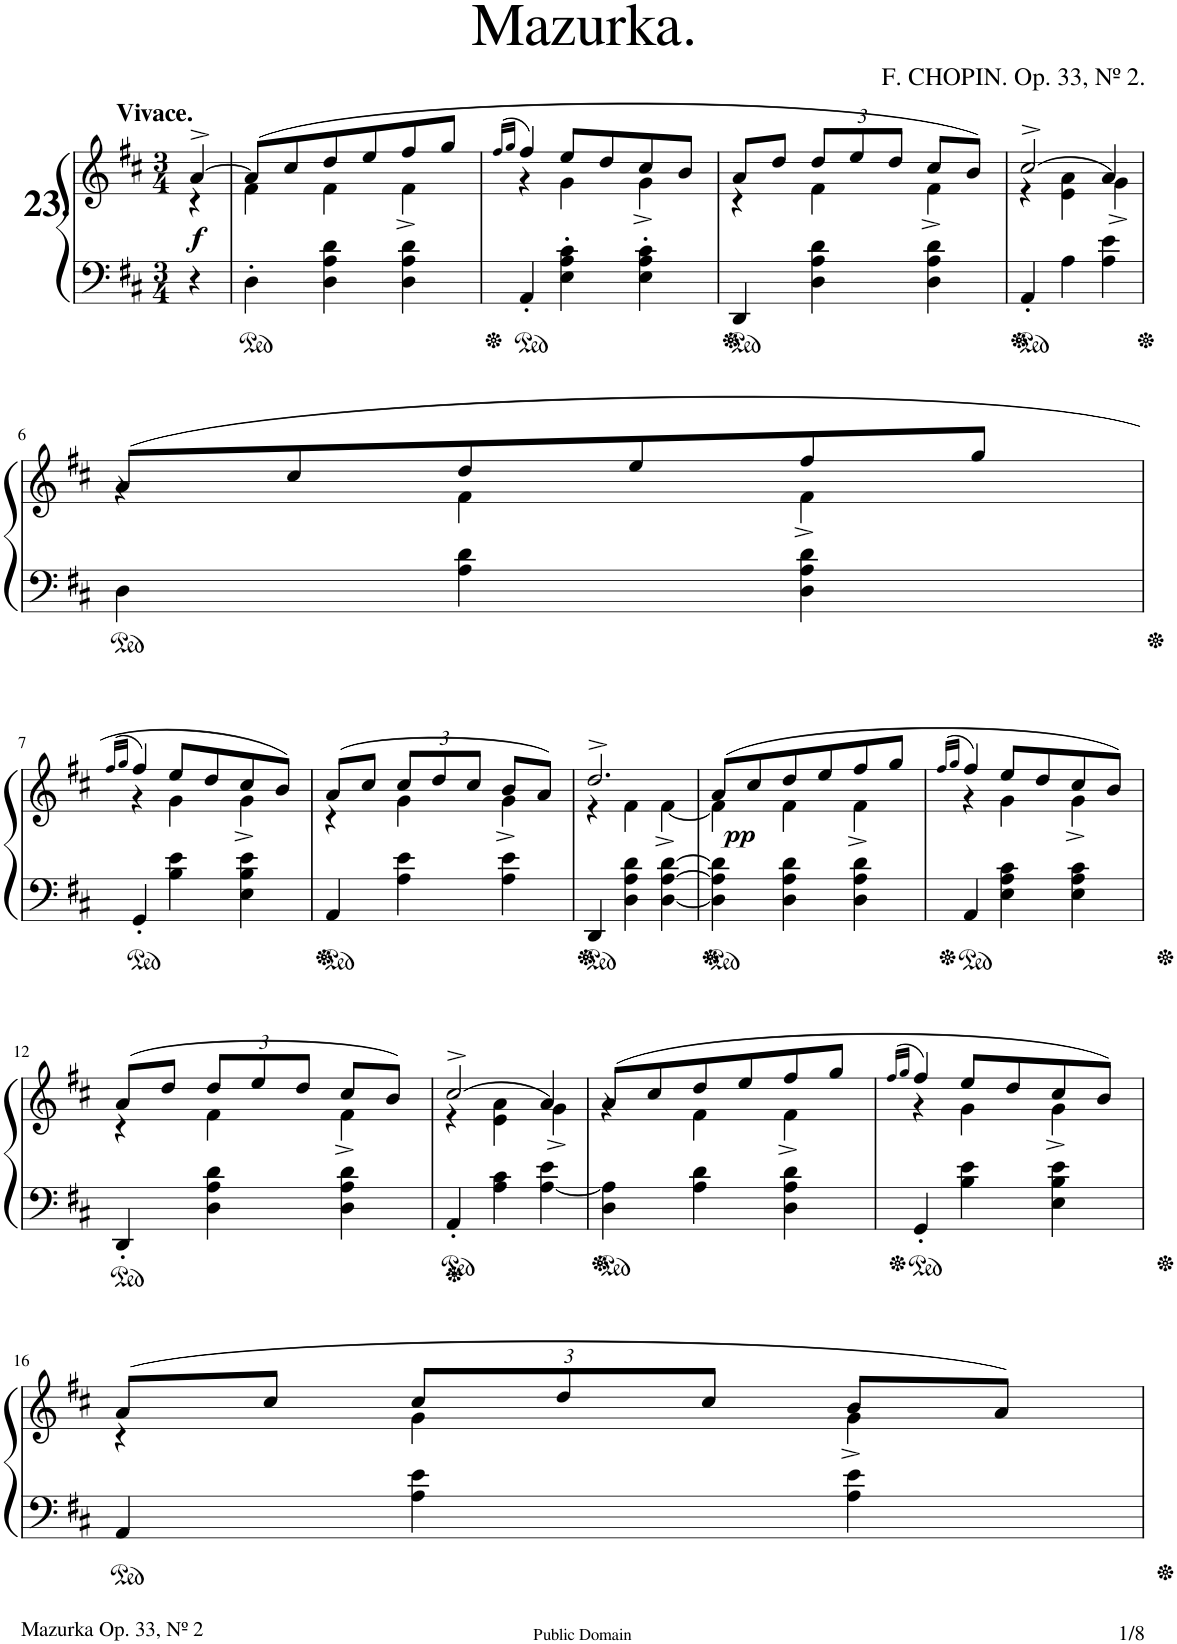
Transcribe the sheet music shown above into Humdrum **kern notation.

**kern	**kern	**dynam
*part1	*part1	*part1
*staff2	*staff1	*staff1/2
*I"Piano	*	*
*I'Pno	*	*
*clefF4	*clefG2	*
*k[f#c#]	*k[f#c#]	*
*M3/4	*M3/4	*
=1	=1	=1
*	*^	*
!	!LO:TX:a:B:t=Vivace.	!	!
!	!	!	!LO:DY:b
4r	[4a^>/	4r	f
=2	=2	=2	=2
4D'>\	(8a/L]	4f#\	.
.	8cc#/	.	.
4D\ 4A\ 4d\	8dd/	4f#\	.
.	8ee/	.	.
4D\ 4A\ 4d\	8ff#/	4f#^<\	.
.	8gg/J	.	.
=3	=3	=3	=3
.	(16qff#/LL	.	.
.	16qgg/JJ	.	.
4AA'/	4ff#/)	4r	.
4E\'> 4A\'> 4c#\'>	8ee/L	4g\	.
.	8dd/	.	.
4E\'> 4A\'> 4c#\'>	8cc#/	4g^<\	.
.	8b/J	.	.
=4	=4	=4	=4
4DD/	8a/L	4r	.
.	8dd/J	.	.
*	*Xbrackettup	*	*
4D\ 4A\ 4d\	12dd/L	4f#\	.
.	12ee/	.	.
.	12dd/J	.	.
4D\ 4A\ 4d\	8cc#/L	4f#^<\	.
.	8b/J)	.	.
=5	=5	=5	=5
4AA'/	(2cc#^>/	4r	.
4A\	.	4e\ 4a\	.
4A\ 4e\	4a/)	4g^<\	.
!!LO:LB:g=z	!!
=6	=6	=6	=6
4D\	(8a/L	4r	.
.	8cc#/	.	.
4A\ 4d\	8dd/	4f#\	.
.	8ee/	.	.
4D\ 4A\ 4d\	8ff#/	4f#^<\	.
.	8gg/J	.	.
!!LO:LB:g=z	!!
=7	=7	=7	=7
.	(16qff#/LL	.	.
.	16qgg/JJ	.	.
4GG'/	4ff#/)	4r	.
4B\ 4e\	8ee/L	4g\	.
.	8dd/	.	.
4E\ 4B\ 4e\	8cc#/	4g^<\	.
.	8b/J)	.	.
=8	=8	=8	=8
4AA/	(8a/L	4r	.
.	8cc#/J	.	.
4A\ 4e\	12cc#/L	4g\	.
.	12dd/	.	.
.	12cc#/J	.	.
4A\ 4e\	8b/L	4g^<\	.
.	8a/J)	.	.
=9	=9	=9	=9
4DD/	2.dd^>/	4r	.
4D\ 4A\ 4d\	.	4f#\	.
[4D\ [4A\ [4d\	.	[4f#^<\	.
=10	=10	=10	=10
!	!	!	!LO:DY:b
4D\] 4A\] 4d\]	(8a/L	4f#\]	pp
.	8cc#/	.	.
4D\ 4A\ 4d\	8dd/	4f#\	.
.	8ee/	.	.
4D\ 4A\ 4d\	8ff#/	4f#^<\	.
.	8gg/J	.	.
=11	=11	=11	=11
.	(16qff#/LL	.	.
.	16qgg/JJ	.	.
4AA/	4ff#/)	4r	.
4E\ 4A\ 4c#\	8ee/L	4g\	.
.	8dd/	.	.
4E\ 4A\ 4c#\	8cc#/	4g^<\	.
.	8b/J)	.	.
!!LO:LB:g=z	!!
=12	=12	=12	=12
4DD'/	(8a/L	4r	.
.	8dd/J	.	.
4D\ 4A\ 4d\	12dd/L	4f#\	.
.	12ee/	.	.
.	12dd/J	.	.
4D\ 4A\ 4d\	8cc#/L	4f#^<\	.
.	8b/J)	.	.
=13	=13	=13	=13
4AA'/	(2cc#^>/	4r	.
4A\ 4c#\	.	4e\ 4a\	.
[4A\ 4e\	4a/)	4g^<\	.
=14	=14	=14	=14
4D\ 4A\]	(8a/L	4r	.
.	8cc#/	.	.
4A\ 4d\	8dd/	4f#\	.
.	8ee/	.	.
4D\ 4A\ 4d\	8ff#/	4f#^<\	.
.	8gg/J	.	.
=15	=15	=15	=15
.	(16qff#/LL	.	.
.	16qgg/JJ	.	.
4GG'/	4ff#/)	4r	.
4B\ 4e\	8ee/L	4g\	.
.	8dd/	.	.
4E\ 4B\ 4e\	8cc#/	4g^<\	.
.	8b/J)	.	.
!!LO:LB:g=z	!!
=16	=16	=16	=16
4AA/	(8a/L	4r	.
.	8cc#/J	.	.
4A\ 4e\	12cc#/L	4g\	.
.	12dd/	.	.
.	12cc#/J	.	.
4A\ 4e\	8b/L	4g^<\	.
.	8a/J)	.	.
*	*v	*v	*
=	=	=
*-	*-	*-
